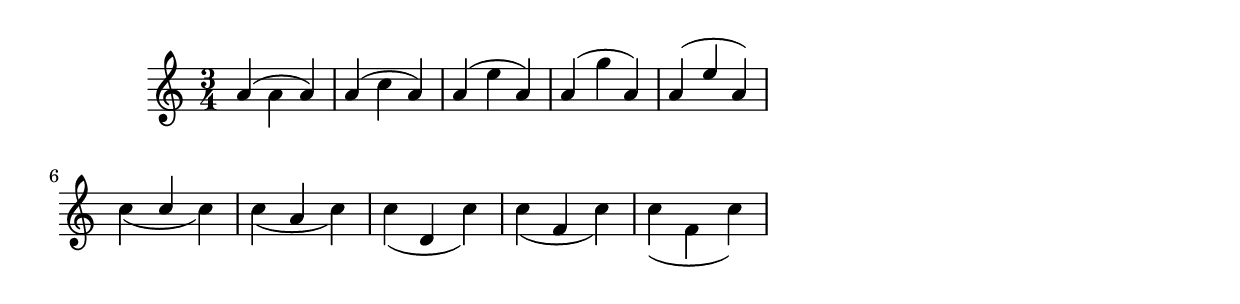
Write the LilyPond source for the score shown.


\version "2.1.22"
\header{
texidoc="
Slurs should look nice and symmetric.  The curvature may increase
only to avoid noteheads, and as little as possible.  Slurs never
run through noteheads or stems.
"
}

\score{
	\notes\relative c''{
		\time 3/4
		\slurUp
		\stemBoth a ( \stemDown a \stemBoth  a) a( c  a) a( e'  a,) a( g'  a,)
		\stemUp a( e'  a,)
		\break
		\slurDown
		\stemBoth c ( \stemUp c \stemBoth  c) c ( a  c) c( d,  c') c( f,  c')
		\stemDown c( f,  c')
	}
	\paper{
		linewidth = 120.\mm
	}
}

